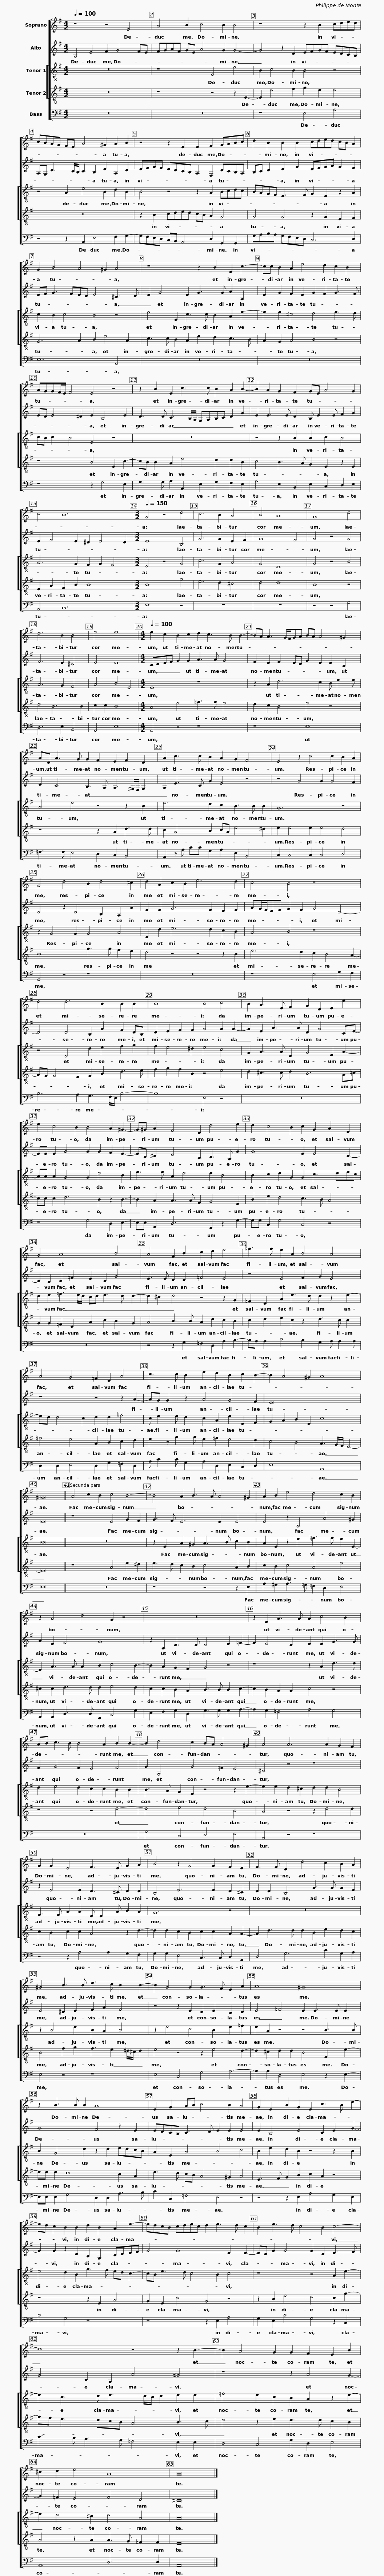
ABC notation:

X:1
%%score [ 1 2 [ 3 4 ] 5 ]
L:1/8
Q:1/4=100
M:4/2
I:linebreak $
K:G
V:1 treble
V:2 treble
V:3 treble-8
V:4 treble-8
V:5 bass
V:1
 z8 z4 E4 | A4 B2 c4 B2 B4 | z8 z2 B2 cded |$ cBAG FE A4 ^G2 A2 B2 | z4 z2 E2 E2 F2 GABc |$ %5
 d2 B2 B2 B2 cded cB A2 |$ G2 B4 A4 ^G2 A4 | z8 z2 B2 E2 c2- | cc B2 A2 e4 d2 c2 B2 |$ AGGF/E/ F4 E4 z4 | %10
 z2 B2 E2 c3 c B2 A2 B2- | B2 A2 G2 F2 GE A4 G2 |$ c4 B12 |[M:3/2][Q:1/4=150] G4 z4 d4 | c6 B2 A4 |$ %15
 B4 A8 | G8 d4 | d6 B2 B4 |$ e4 e8 |[M:4/2][Q:1/4=100] e2 c2 B2 c2 d2 c3 B B2- | %20
 BA A3 G/F/GA BA A4 ^G2 |$ AD A3 G G2 F2 E2 F2 D2 | A2 c3 c B2 A2 G2 F4 | E4 z2 c4 c2 B2 A2 |$ G4 d4 B2 d4 ^c2 | %25
 d2 A2 c2 B2 e6 d2 | c4 B4 z8 |$ d4 d6 B2 B2 B2 | B8 B4 c4 | B2 A3 E F2 G2 D2 E2 e2 |$ %30
 e2 c4 B2 B4 A2 ^G2- | G^G A2 F4 D2 d4 e2 | d2 c4 B2 c2 G2 A2 E2 |$ G4 A8 B4 | A4 F2 B2 c2 d2 e4 |$ %35
 =f3 f e2 A2 B4 A4 |$ A4 G4 =F2 D2 A4 | c3 c B2 e2 d2 B2 c2 B2- | B2 A4 ^G2 A8 |$ ^G16 || %40
 A4 c2 B2 c4 B4- | B4 A2 B3 A A4 ^G2 |$ A2 B2 e4 d4 c2 B2 | z2 A4 d4 G2 z4 | z16 |$ %45
 z2 E2 A3 A A2 c4 B2 | AB c3 B B4 A2 B2 B2- | B2 d4 c2 BA A4 ^G2 |$ A4 A6 A2 G2 F2 | G2 G2 E4 F3 E G2 A2 | %50
 B4 z2 G4 G2 F2 E2 |$ F3 F D2 d4 c2 B2 A2 | ^G4 B3 B d3 c B2 B2- | B2 G4 G2 G3 F E2 A2 |$ A8 ^G8 | %55
 z2 B3 B B2 A8 | E2 G2 AB c4 B2 A4 |$ G2 E2 B2 G2 E2 c3 B e2- | ed c2 B2 B2 d2 B2 A2 e2- | edcB cdec d2 e3 d c2 |$ %60
 B2 e3 d c4 B2 c4- | c8 z4 z2 B2- | B2 A4 G2 G2 F2 E2 B2 |$ ^c2 d2 e4 A8 | A16 |] %65
V:2
 A,4 E4 F2 G4 FE | FGAF GE A4 G2 G4- | G4 z2 D2 EFGF EDCB, |$ A,G, D3 C/B,/ C2 B,2 E2 A,2 D2 | EFGF EDCB, A,2 F,2 DCB,A, |$ %5
 B,C D2 E2 G2 EFGA G2 F2 |$ EF G3 FED E4 ^C3 D | E2 G4 E2 G3 G A2 A,2 | E2 G2 F2 E2 G2 F2 G3 F |$ ED E4 ^D2 E2 B,4 E2 | %10
 D3 D C3 B,/A,/ G,A,B,C D2 G2 | E2 E3 E D2 B, E2 E F2 G2 |$ E2 F4 E2 ^D2 E4 D2 |[M:3/2] E8 B,4 | G6 G2 E2 F2 |$ %15
 G8 F4 | G4 z4 G4 | F6 E2 ^D4 |$ E4 E8 |[M:4/2] CDEF G2 G2 A3 A G4 | %20
 F2 E2 F2 ED G2 E2 E2 B,2 |$ D2 C4 B,3 A, A,3 ^G,/F,/ G,2 | A,2 E3 C G2 E4 z4 | z4 G4 G2 G4 F2 |$ D4 z2 D4 B,2 A,2 A2 | %25
 F2 F2 G6 F2 E2 F2 | AG/F/EF G2 F2 G4 D4- |$ D4 D4 B,2 G2 F2 DB, | D2 E2 F2 F2 G4 G2 G2- | G2 E2 A3 A D2 G4 CE- |$ %30
 EE E2 G4 G2 G2 F2 E2- | EB, ^C2 D4 A,2 B,3 G, G2 | G8 E2 E4 C2- |$ C2 B,2 C2 =F2 E2 C2 G4 | E3 E D2 D2 =F4 E4 |$ %35
 z4 E4 F2 G2 E4 |$ z8 z4 z2 A2- | AG G2 z2 A4 G4 F2 | E16 |$ E16 || %40
 z8 E4 G2 F2 | G3 F E6 E2 E4 |$ E4 z2 A,4 A4 ^G2 | A2 E2 F4 G8 | z2 A,2 D3 D D4 E2 =F2- |$ %45
 F2 E4 D2 E2 E2 G3 G | F2 G4 F2 E4 F4 | G2 G,4 G4 =F2 E4 |$ ^C4 z4 z8 | z2 E4 E2 D3 ^C D2 D2 | %50
 B,4 E6 E2 D2 ^C2 |$ D2 D2 B,4 G3 G G2 E2 | E4 ^D2 E2 F2 A2 F4 | z4 z2 E2 D2 E2 C2 D2 |$ E4 =F4 E2 E3 E E2 | %55
 G8 F4 z2 E2 | EDCB, C3 D E2 E2 E4 |$ E2 B,4 E4 C2 E2 G2- | G2 G2 z2 D2 B,2 G,2 CDEF | G4 G8 E2 E2- |$ %60
 ED G2 G4 G2 D2 E3 F | G4 C2 A,2 A4 ^G4 | z8 z2 A4 G2- |$ G2 =F2 E4 F4 D4 | ^C16 |] %65
V:3
 z16 | z8 E4 e4 | B2 c4 B2 B4 z4 |$ z4 A2 e4 B2 d2 B2 | B4 z4 z2 A2 Bcdc |$ %5
 BAGF E3 F G2 E2 z2 A2 |$ c2 B2 c4 B4 z4 | e4 E2 c3 c B2 A2 e2- | e2 e2 ^c4 d4 e3 d |$ cB c2 B4 E4 z4 | %10
 z16 | z4 z2 B2 B2 c2 B4 |$ A6 G2 F2 G2 F4 |[M:3/2] E4 z4 G4 | c6 G2 A4 |$ %15
 G4 D8 | G4 z4 B4 | A6 G2 F4 |$ A4 B4 E4 |[M:4/2] E8 z8 | %20
 z2 A2 d6 c2 B e2 e |$ A4 e4 z4 z2 B2 | e6 d2 c2 B3 B B2 | G12 z4 |$ z2 G4 G2 G4 A4 | %25
 D2 d2 e6 d2 c2 B2 | A4 B4 z8 |$ z4 D4 d2 e2 f2 g2 | f2 e4 ^d2 e4 c4 | G2 A3 A D2 G4 E2 A2- |$ %30
 AA A2 G4 G2 d4 B2 | e3 e A2 d4 d2 B4 | B2 c2 d2 G2 G2 c3 dec |$ d2 e2 =f3 e/d/ cd e3 d d2- | d2 ^c2 d4 z4 z2 G2 |$ %35
 =F2 D2 A2 e3 d d2 z2 e2- |$ ed d4 c2 d2 d2 =f4 | c e2 e d2 c2 A2 e2 E2 F2 | G2 A2 B2 E2 c8 |$ B16 || %40
 z16 | z2 E2 A2 ^G2 A3 B c2 B2 |$ A2 E2 z2 e2 =f3 f e2 E2- | E2 A3 A A2 B2 c4 B2- | B2 A2 G2 F2 G4 z4 |$ %45
 z8 z2 A2 d3 d | d2 e4 d2 c2 c2 B2 B2 | B3 A G2 E2 z4 z2 e2- |$ e2 e2 d2 ^c2 d2 d2 B4 | E3 E A2 A2 D D2 A B2 A2 | %50
 G12 z4 |$ z16 | z2 B4 e2 B2 A2 B4 | z2 e4 c4 B2 e2 =f2 |$ e2 A2 z4 z4 B3 B | %55
 B2 G4 d2 z2 d2 edcB | A2 E2 A4 B4 c4 |$ B2 e2 d2 B2 z4 z2 B2 | e4 d2 B2 g3 f ed c2- | cB e3 d c4 B2 c4 |$ %60
 z8 z4 A2 e2- | e2 c3 d e3 d/c/ d2 e2 e2 | =f4 e2 c2 B2 A2 z2 e2- |$ e2 d4 ^c2 d4 A4 | A16 |] %65
V:4
 z16 | z8 z4 z2 E2- | E2 e4 f2 g2 e2 e4 |$ z16 | z2 B2 cded cB A2 G4 |$ %5
 G4 G4 z2 G2 E2 F2 |$ G6 A2 B2 e4 A2 | c3 c B2 A2 e2 d2 c3 B | A2 G2 A4 B4 z4 |$ z8 B4 E2 c2- | %10
 cB B2 A2 e4 d2 d2 B2 | c4 B3 A G2 E2 z2 E2 |$ E2 A2 F2 B2 B8 |[M:3/2] B8 g4 | e6 d2 ^c4 |$ %15
 d4 d8 | B8 z4 | d4 B6 B2 |$ c2 c2 B8 |[M:4/2] A4 e4 =f3 f e4 | %20
 d2 c2 B4 e4 z4 |$ z8 z2 A2 d3 d | c2 A4 B2 cA e4 ^d2 | e2 e4 e2 e4 d4 |$ B8 g3 g f2 e2 | %25
 d4 z4 z4 z2 B2 | e6 d2 c2 B4 A2- |$ AG G4 F2 G2 B2 d3 e | f2 g2 f2 B2 z4 e4 | d2 ^c3 c d2 B6 A=c- |$ %30
 cc c2 d6 B2 z2 B2- | B2 A2 A3 A F2 G4 E2 | B2 e2 d4 c3 B A4 |$ G2 G2 =F2 D2 A2 c2 B2 G2 | A4 B3 B A2 d2 c2 B2 |$ %35
 c2 d2 e2 c2 z2 d3 c c2 |$ =f4 e4 A2 B2 c2 d2 | e2 z g2 g e2 =f2 e4 d2 | c4 B4 A3 G/F/ E4- |$ E16 || %40
 z8 A4 e2 ^d2 | e3 d c2 B2 c4 A2 B2 |$ c2 B2 c4 A4 e4 | ^c2 c2 d3 d d2 e4 d2 | c2 c2 B2 A2 B3 B B2 c2- |$ %45
 c2 B2 A2 A2 c4 z4 | z8 z4 d4- | d4 e4 d4 B4 |$ A4 z4 z2 d4 d2 | c2 B2 c2 c2 A4 z2 d2- | %50
 d2 d2 c2 B2 c2 c2 A2 A2- |$ A2 d3 d d2 B2 e2 d2 c2 | B4 f2 g2 f3 e2 ^d/^c/ d2 | e4 z4 z2 e4 d2- |$ d2 ^c2 d2 d2 B4 E2 e2- | %55
 ee e2 d8 c2 A2 | e3 d cB A4 ^G2 A4 |$ E3 F G2 B2 c2 A2 z4 | z8 z2 E2 A4 | G2 E2 c4 G4 z4 |$ %60
 z2 B2 e4 d4 c2 g2- | gf e3 dcB A4 B3 c | d4 z2 e2 d3 d c2 B2 |$ A4 z2 A2 A3 G =F2 F2 | E16 |] %65
V:5
 z16 | z16 | z8 E,4 A,4 |$ z4 z2 A,,2 E,4 F,2 G,2- | G,F,E,D, C,B,, A,,4 D,2 G,,2 G,,2 |$ %5
 G,A,B,A, G,F,E,D, C,6 D,2 |$ E,12 A,,4 | z16 | z16 |$ z8 z2 G,4 E,2 | %10
 G,3 G, A,2 A,,2 E,2 G,2 F,2 E,2 | A,4 E,2 B,,2 E,2 C,2 D,2 E,2 |$ A,,4 B,,12 |[M:3/2] E,8 z4 | z12 |$ %15
 z12 | z4 z4 G,4 | D,6 E,2 B,,4 |$ A,,4 E,8 |[M:4/2] A,,4 z4 z8 | %20
 z8 E,8 |$ =F,3 F, E,4 D,2 C,2 B,,4 | A,,2 z A, CC G,2 A,2 E,2 B,,4 | C,2 C,4 C,2 C,4 D,4 |$ G,,4 z4 z8 | %25
 z16 | z8 E,4 G,2 F,2 |$ B,6 A,2 G,3 F,/E,/ B,4- | B,8 E,4 z4 | z16 |$ %30
 z8 G,4 D,2 E,2- | E,E, A,,2 D,6 G,,2 z2 G,2- | G,G, C,2 G,4 C,4 z4 |$ z16 | z4 z2 G,2 =F,2 D,2 A,2 B,2- |$ %35
 B,A, A,2 C4 B,2 G,2 A, A,2 A, |$ D,2 D,2 E,4 D,2 G,2 =F,2 D,2 | A, C2 C G,2 A,2 D,2 E,2 C,2 D,2 | E,8 A,,8 |$ E,16 || %40
 z16 | z8 z4 z2 E,2 |$ A,2 ^G,2 A,3 =G, =F,2 D,2 E,4 | A,,2 A,,2 D,3 D, G,,2 C,4 G,2 | E,2 F,2 G,2 D,2 G,3 G, G,2 A,2- |$ %45
 A,2 G,2 =F,4 A,4 G,4 | z16 | G,4 C,4 D,4 E,4 |$ A,,4 z4 z8 | z4 z2 A,4 A,2 G,2 F,2 | %50
 G,2 G,2 E,4 C,3 C, D,2 A,,2 |$ D,4 G,6 C2 G,2 A,2 | E,4 z4 z8 | E,4 C,4 G,4 A,4- |$ A,2 A,2 D,4 E,4 z2 E,2- | %55
 E,E, E,2 G,4 D,2 D,2 A,3 B, | C2 C,2 =F,4 E,4 z4 |$ z4 z2 E,2 A,4 G,2 E,2 | C4 G,4 z8 | z8 z2 E,2 A,4 |$ %60
 G,2 E,2 C4 G,4 z2 C,2 | C3 B, A,3 G, =F,4 E,2 E,2 | D,4 C,4 G,2 D,2 E,4 |$ A,,8 D,6 D,2 | A,,16 |] %65
